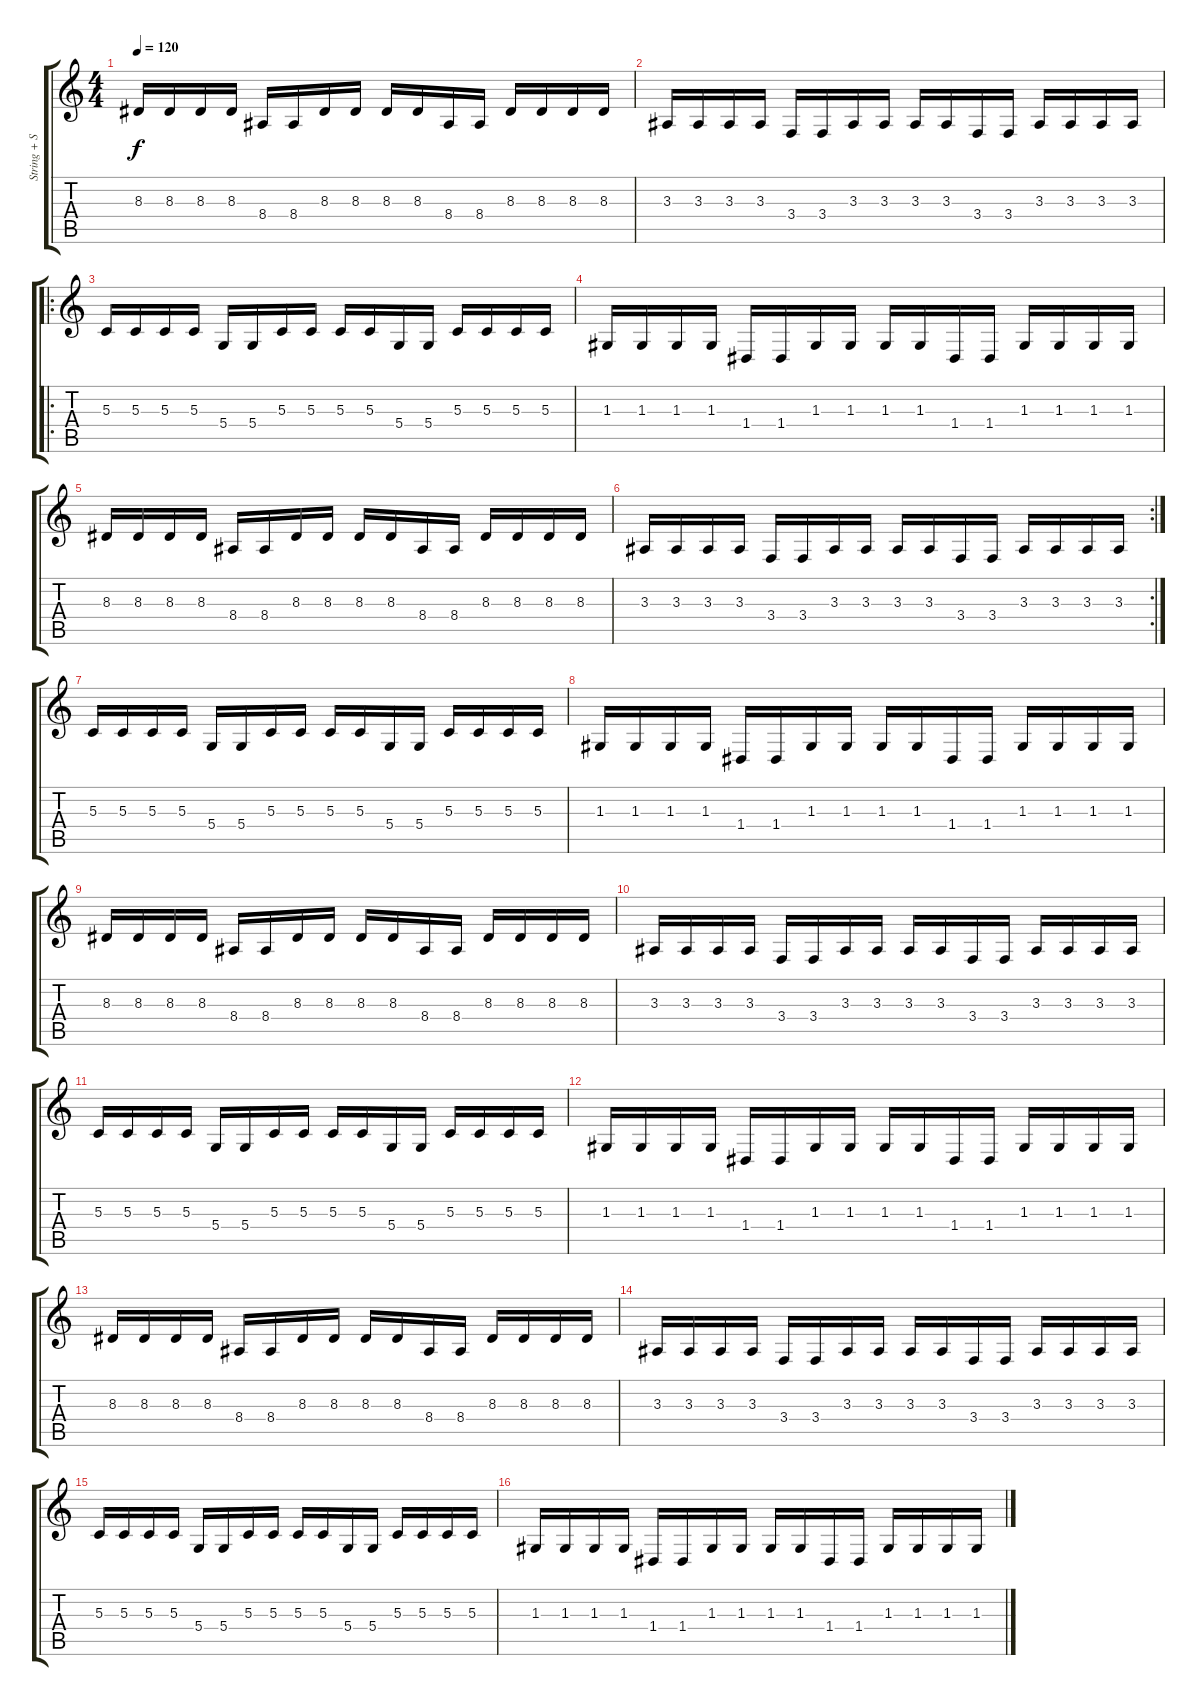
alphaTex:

\track ("String + Sawtooth" "String + S") {instrument stringensemble1}
\staff {score tabs}
\tuning (E4 B3 G3 D3 A2 E2) {hide}
\ts (4 4)
\tempo 120
\clef g2
\ks c
8.3.16{dy f instrument lead2sawtooth} 8.3.16 8.3.16 8.3.16 8.4.16 8.4.16 8.3.16 8.3.16 8.3.16 8.3.16 8.4.16 8.4.16 8.3.16 8.3.16 8.3.16 8.3.16 |
3.3.16{instrument lead2sawtooth} 3.3.16 3.3.16 3.3.16 3.4.16 3.4.16 3.3.16 3.3.16 3.3.16 3.3.16 3.4.16 3.4.16 3.3.16 3.3.16 3.3.16 3.3.16 |
\ro
5.3.16{instrument lead2sawtooth} 5.3.16 5.3.16 5.3.16 5.4.16 5.4.16 5.3.16 5.3.16 5.3.16 5.3.16 5.4.16 5.4.16 5.3.16 5.3.16 5.3.16 5.3.16 |
1.3.16{instrument lead2sawtooth} 1.3.16 1.3.16 1.3.16 1.4.16 1.4.16 1.3.16 1.3.16 1.3.16 1.3.16 1.4.16 1.4.16 1.3.16 1.3.16 1.3.16 1.3.16 |
8.3.16{instrument lead2sawtooth} 8.3.16 8.3.16 8.3.16 8.4.16 8.4.16 8.3.16 8.3.16 8.3.16 8.3.16 8.4.16 8.4.16 8.3.16 8.3.16 8.3.16 8.3.16 |
\rc 2
3.3.16{instrument lead2sawtooth} 3.3.16 3.3.16 3.3.16 3.4.16 3.4.16 3.3.16 3.3.16 3.3.16 3.3.16 3.4.16 3.4.16 3.3.16 3.3.16 3.3.16 3.3.16 |
5.3.16{instrument lead2sawtooth} 5.3.16 5.3.16 5.3.16 5.4.16 5.4.16 5.3.16 5.3.16 5.3.16 5.3.16 5.4.16 5.4.16 5.3.16 5.3.16 5.3.16 5.3.16 |
1.3.16{instrument lead2sawtooth} 1.3.16 1.3.16 1.3.16 1.4.16 1.4.16 1.3.16 1.3.16 1.3.16 1.3.16 1.4.16 1.4.16 1.3.16 1.3.16 1.3.16 1.3.16 |
8.3.16{instrument lead2sawtooth} 8.3.16 8.3.16 8.3.16 8.4.16 8.4.16 8.3.16 8.3.16 8.3.16 8.3.16 8.4.16 8.4.16 8.3.16 8.3.16 8.3.16 8.3.16 |
3.3.16{instrument lead2sawtooth} 3.3.16 3.3.16 3.3.16 3.4.16 3.4.16 3.3.16 3.3.16 3.3.16 3.3.16 3.4.16 3.4.16 3.3.16 3.3.16 3.3.16 3.3.16 |
5.3.16{instrument lead2sawtooth} 5.3.16 5.3.16 5.3.16 5.4.16 5.4.16 5.3.16 5.3.16 5.3.16 5.3.16 5.4.16 5.4.16 5.3.16 5.3.16 5.3.16 5.3.16 |
1.3.16{instrument lead2sawtooth} 1.3.16 1.3.16 1.3.16 1.4.16 1.4.16 1.3.16 1.3.16 1.3.16 1.3.16 1.4.16 1.4.16 1.3.16 1.3.16 1.3.16 1.3.16 |
8.3.16{instrument lead2sawtooth} 8.3.16 8.3.16 8.3.16 8.4.16 8.4.16 8.3.16 8.3.16 8.3.16 8.3.16 8.4.16 8.4.16 8.3.16 8.3.16 8.3.16 8.3.16 |
3.3.16{instrument lead2sawtooth} 3.3.16 3.3.16 3.3.16 3.4.16 3.4.16 3.3.16 3.3.16 3.3.16 3.3.16 3.4.16 3.4.16 3.3.16 3.3.16 3.3.16 3.3.16 |
5.3.16{instrument lead2sawtooth} 5.3.16 5.3.16 5.3.16 5.4.16 5.4.16 5.3.16 5.3.16 5.3.16 5.3.16 5.4.16 5.4.16 5.3.16 5.3.16 5.3.16 5.3.16 |
1.3.16{instrument lead2sawtooth} 1.3.16 1.3.16 1.3.16 1.4.16 1.4.16 1.3.16 1.3.16 1.3.16 1.3.16 1.4.16 1.4.16 1.3.16 1.3.16 1.3.16 1.3.16
